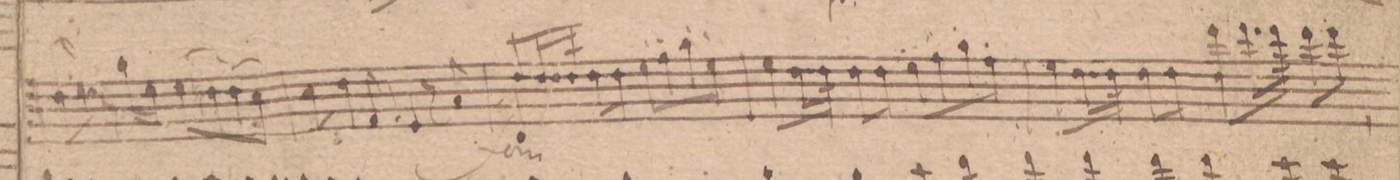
**kern	**dynam
*I"Violino Primo	*
*clefG2	*
*k[f#c#]	*
*met(c)	*
*M4/4	*
8dd\L	.
16qqgg/	.
8ee\J	.
8r	.
16gg\LL	.
16ee\JJ	.
(8ee\L	.
8ddn\)	.
(8dd\	.
8cc#\J)	.
=59	=59
8cc#\	.
4dd\	.
8f#/	.
4qqf#/	.
4e/	.
8r	.
8a/	.
=60	=60
8d/L 8dd	f
16.dd/L	.
32dd/JJk	.
8dd\L	.
8dd\J	.
8ee'\L	.
8ff#'\	.
8gg'\	.
8ee'\J	.
=61	=61
8ee\L	.
16.dd\L	.
32dd\JJk	.
8dd\L	.
8dd\J	.
8ee'\L	.
8ff#'\	.
8gg'\	.
8ee'\J	.
=62	=62
8ee\L	.
16.dd\L	.
32dd\JJk	.
8dd\L	.
8dd\J	.
8dd\L 8ddd	.
16.ddd\L	.
32ddd\JJk	.
8ddd\L	.
8ddd\J	.
=63	=63
*-	*-
